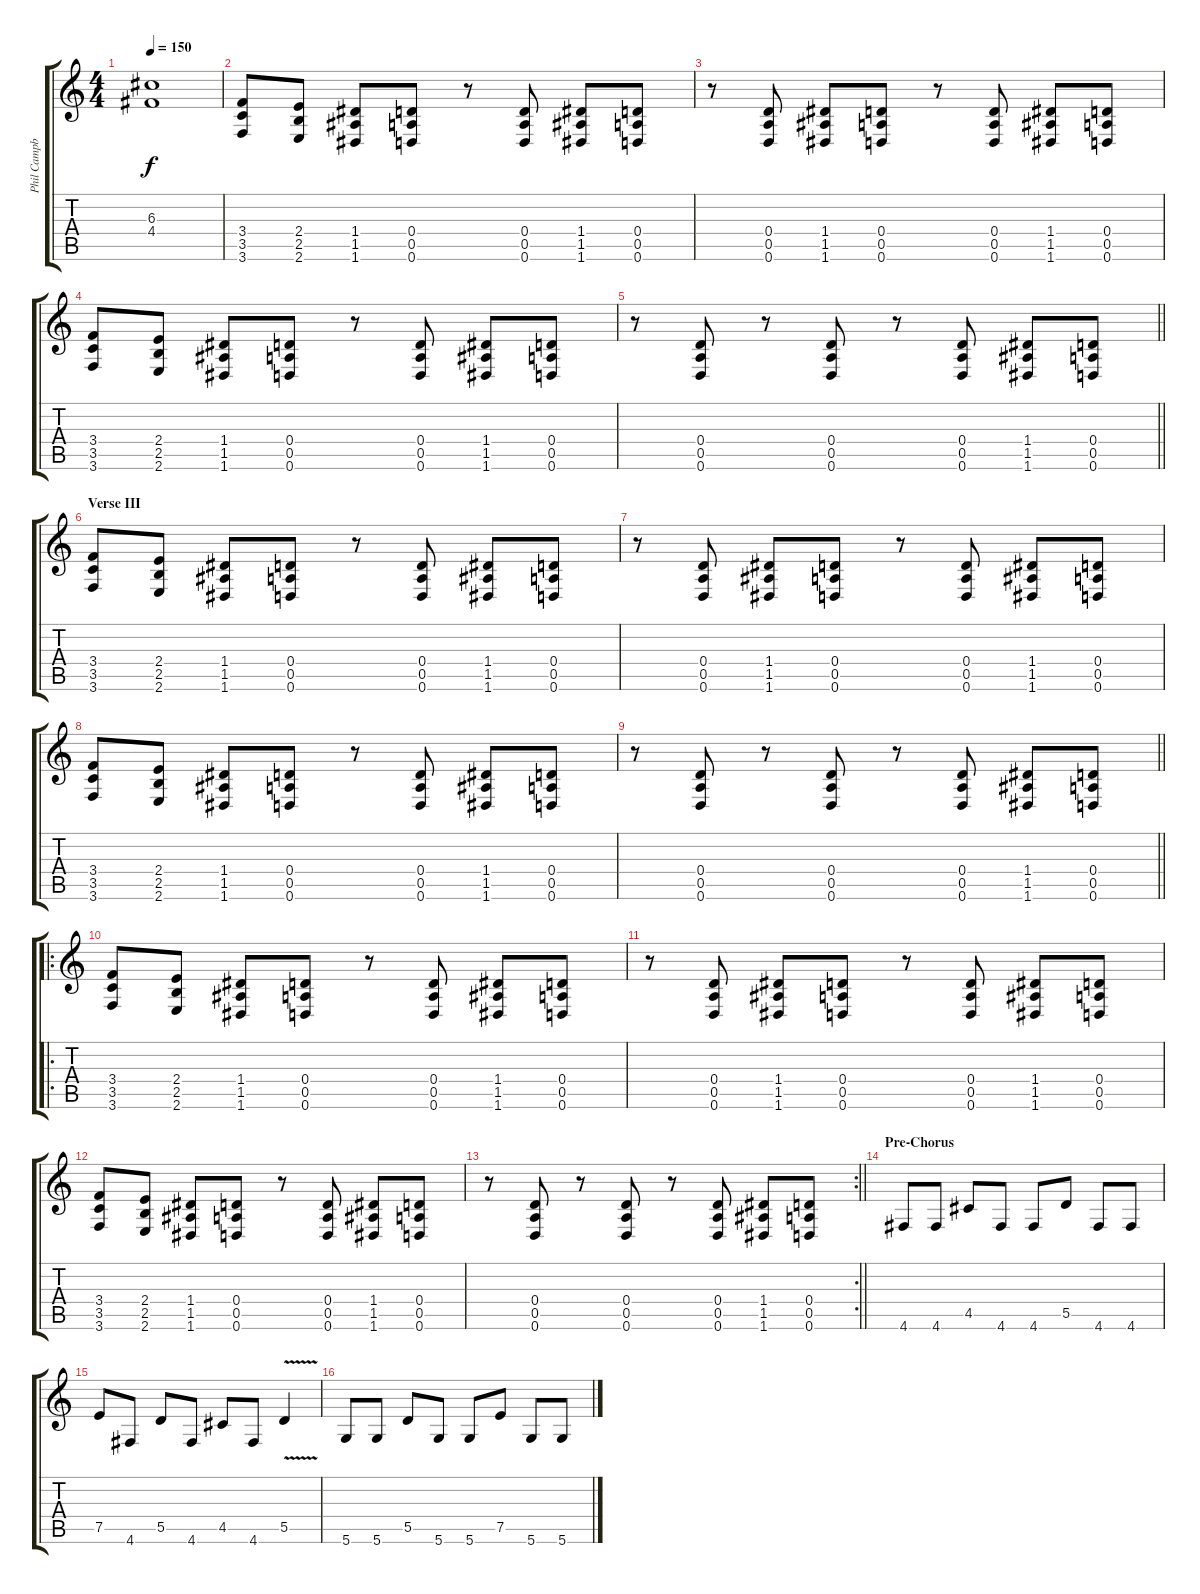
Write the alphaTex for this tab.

\track ("Phil Campbell" "Phil Campb") {instrument distortionguitar}
\staff {score tabs}
\tuning (E4 B3 G3 D3 A2 D2) {hide}
\ts (4 4)
\tempo 150
\clef g2
\ks c
(6.3{t} 4.4{t}).1{dy f} |
(3.4 3.5 3.6).8 (2.4 2.5 2.6).8 (1.4 1.5 1.6).8 (0.4 0.5 0.6).8 r.8 (0.4 0.5 0.6).8 (1.4 1.5 1.6).8 (0.4 0.5 0.6).8 |
r.8 (0.4 0.5 0.6).8 (1.4 1.5 1.6).8 (0.4 0.5 0.6).8 r.8 (0.4 0.5 0.6).8 (1.4 1.5 1.6).8 (0.4 0.5 0.6).8 |
(3.4 3.5 3.6).8 (2.4 2.5 2.6).8 (1.4 1.5 1.6).8 (0.4 0.5 0.6).8 r.8 (0.4 0.5 0.6).8 (1.4 1.5 1.6).8 (0.4 0.5 0.6).8 |
\barLineRight lightlight
r.8 (0.4 0.5 0.6).8 r.8 (0.4 0.5 0.6).8 r.8 (0.4 0.5 0.6).8 (1.4 1.5 1.6).8 (0.4 0.5 0.6).8 |
\section ("" "Verse III")
(3.4 3.5 3.6).8 (2.4 2.5 2.6).8 (1.4 1.5 1.6).8 (0.4 0.5 0.6).8 r.8 (0.4 0.5 0.6).8 (1.4 1.5 1.6).8 (0.4 0.5 0.6).8 |
r.8 (0.4 0.5 0.6).8 (1.4 1.5 1.6).8 (0.4 0.5 0.6).8 r.8 (0.4 0.5 0.6).8 (1.4 1.5 1.6).8 (0.4 0.5 0.6).8 |
(3.4 3.5 3.6).8 (2.4 2.5 2.6).8 (1.4 1.5 1.6).8 (0.4 0.5 0.6).8 r.8 (0.4 0.5 0.6).8 (1.4 1.5 1.6).8 (0.4 0.5 0.6).8 |
\barLineRight lightlight
r.8 (0.4 0.5 0.6).8 r.8 (0.4 0.5 0.6).8 r.8 (0.4 0.5 0.6).8 (1.4 1.5 1.6).8 (0.4 0.5 0.6).8 |
\ro
(3.4 3.5 3.6).8 (2.4 2.5 2.6).8 (1.4 1.5 1.6).8 (0.4 0.5 0.6).8 r.8 (0.4 0.5 0.6).8 (1.4 1.5 1.6).8 (0.4 0.5 0.6).8 |
r.8 (0.4 0.5 0.6).8 (1.4 1.5 1.6).8 (0.4 0.5 0.6).8 r.8 (0.4 0.5 0.6).8 (1.4 1.5 1.6).8 (0.4 0.5 0.6).8 |
(3.4 3.5 3.6).8 (2.4 2.5 2.6).8 (1.4 1.5 1.6).8 (0.4 0.5 0.6).8 r.8 (0.4 0.5 0.6).8 (1.4 1.5 1.6).8 (0.4 0.5 0.6).8 |
\rc 2
\barLineRight lightlight
r.8 (0.4 0.5 0.6).8 r.8 (0.4 0.5 0.6).8 r.8 (0.4 0.5 0.6).8 (1.4 1.5 1.6).8 (0.4 0.5 0.6).8 |
\section ("" "Pre-Chorus")
4.6.8 4.6.8 4.5.8 4.6.8 4.6.8 5.5.8 4.6.8 4.6.8 |
7.5.8 4.6.8 5.5.8 4.6.8 4.5.8 4.6.8 5.5{v}.4 |
5.6.8 5.6.8 5.5.8 5.6.8 5.6.8 7.5.8 5.6.8 5.6.8
